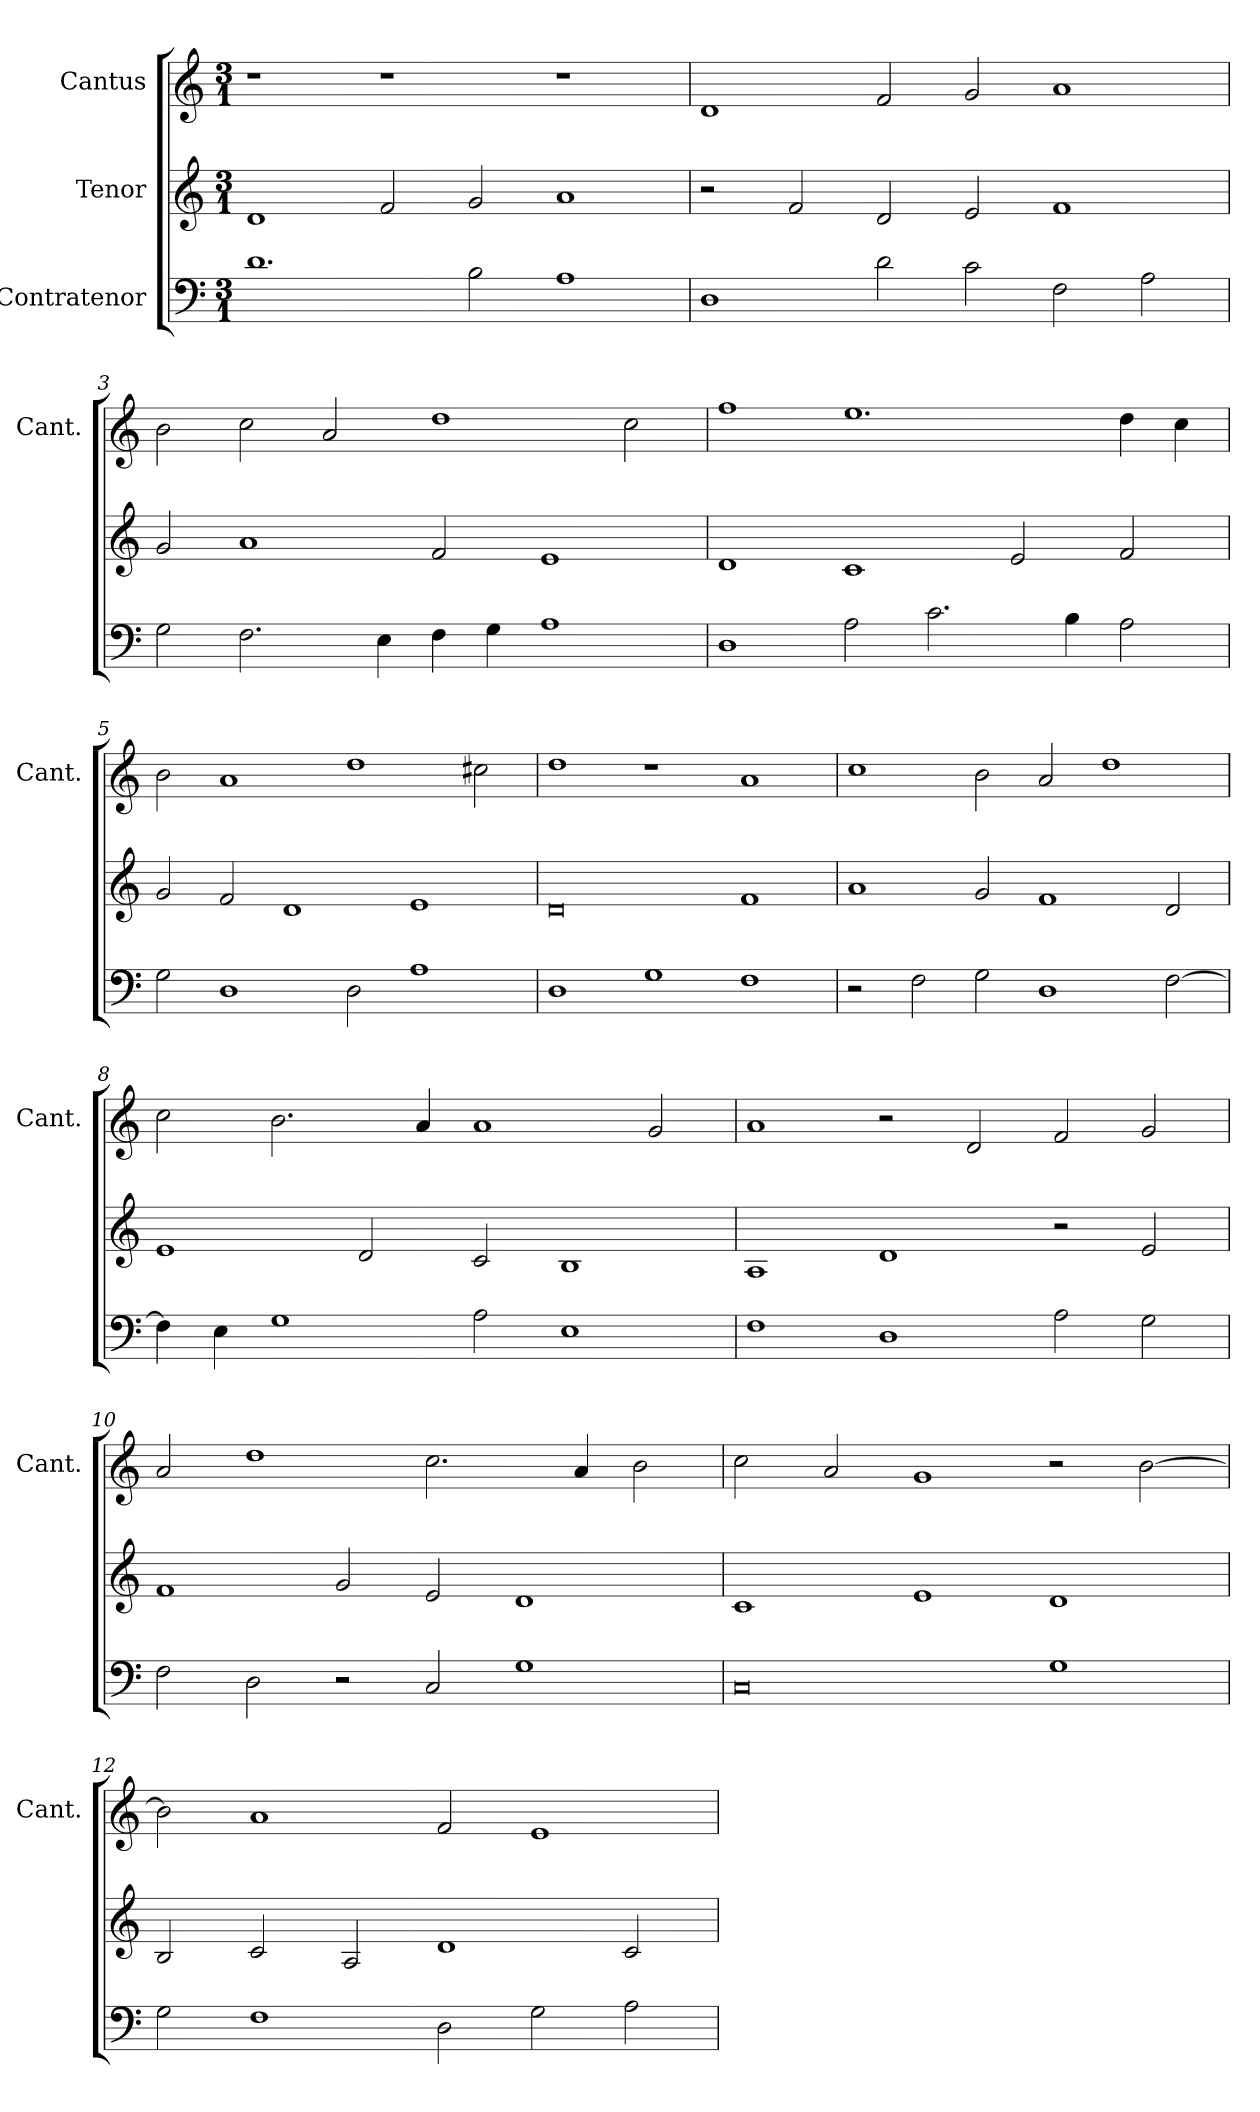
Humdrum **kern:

**kern	**kern	**kern
*part3	*part2	*part1
*staff3	*staff2	*staff1
*I"Contratenor	*I"Tenor	*I"Cantus
*	*	*I'Cant.
*clefF4	*clefG2	*clefG2
*k[]	*k[]	*k[]
*C:	*C:	*C:
*M3/1	*M3/1	*M3/1
=1	=1	=1
1.d\	1d/	1r
.	2f/	1r
2B\	2g/	.
1A\	1a/	1r
=2	=2	=2
1D\	2r	1d/
.	2f/	.
2d\	2d/	2f/
2c\	2e/	2g/
2F\	1f/	1a/
2A\	.	.
=3	=3	=3
2G\	2g/	2b\
2.F\	1a/	2cc\
.	.	2a/
4E\	.	.
4F\	2f/	1dd\
4G\	.	.
1A\	1e/	.
.	.	2cc\
=4	=4	=4
1D\	1d/	1ff\
2A\	1c/	1.ee\
2.c\	.	.
.	2e/	.
4B\	.	.
2A\	2f/	4dd\
.	.	4cc\
=5	=5	=5
2G\	2g/	2b\
1D\	2f/	1a/
.	1d/	.
2D\	.	1dd\
1A\	1e/	.
.	.	2cc#X\
=6	=6	=6
1D\	0d/	1dd\
1G\	.	1r
1F\	1f/	1a/
=7	=7	=7
2r	1a/	1cc\
2F\	.	.
2G\	2g/	2b\
1D\	1f/	2a/
.	.	1dd\
[2F\	2d/	.
=8	=8	=8
4F\]	1e/	2cc\
4E\	.	.
1G\	.	2.b\
.	2d/	.
.	.	4a/
2A\	2c/	1a/
1E\	1B/	.
.	.	2g/
=9	=9	=9
1F\	1A/	1a/
1D\	1d/	2r
.	.	2d/
2A\	2r	2f/
2G\	2e/	2g/
=10	=10	=10
2F\	1f/	2a/
2D\	.	1dd\
2r	2g/	.
2C/	2e/	2.cc\
1G\	1d/	.
.	.	4a/
.	.	2b\
=11	=11	=11
0C/	1c/	2cc\
.	.	2a/
.	1e/	1g/
1G\	1d/	2r
.	.	[2b\
=12	=12	=12
2G\	2B/	2b\]
1F\	2c/	1a/
.	2A/	.
2D\	1d/	2f/
2G\	.	1e/
2A\	2c/	.
=	=	=
*-	*-	*-
